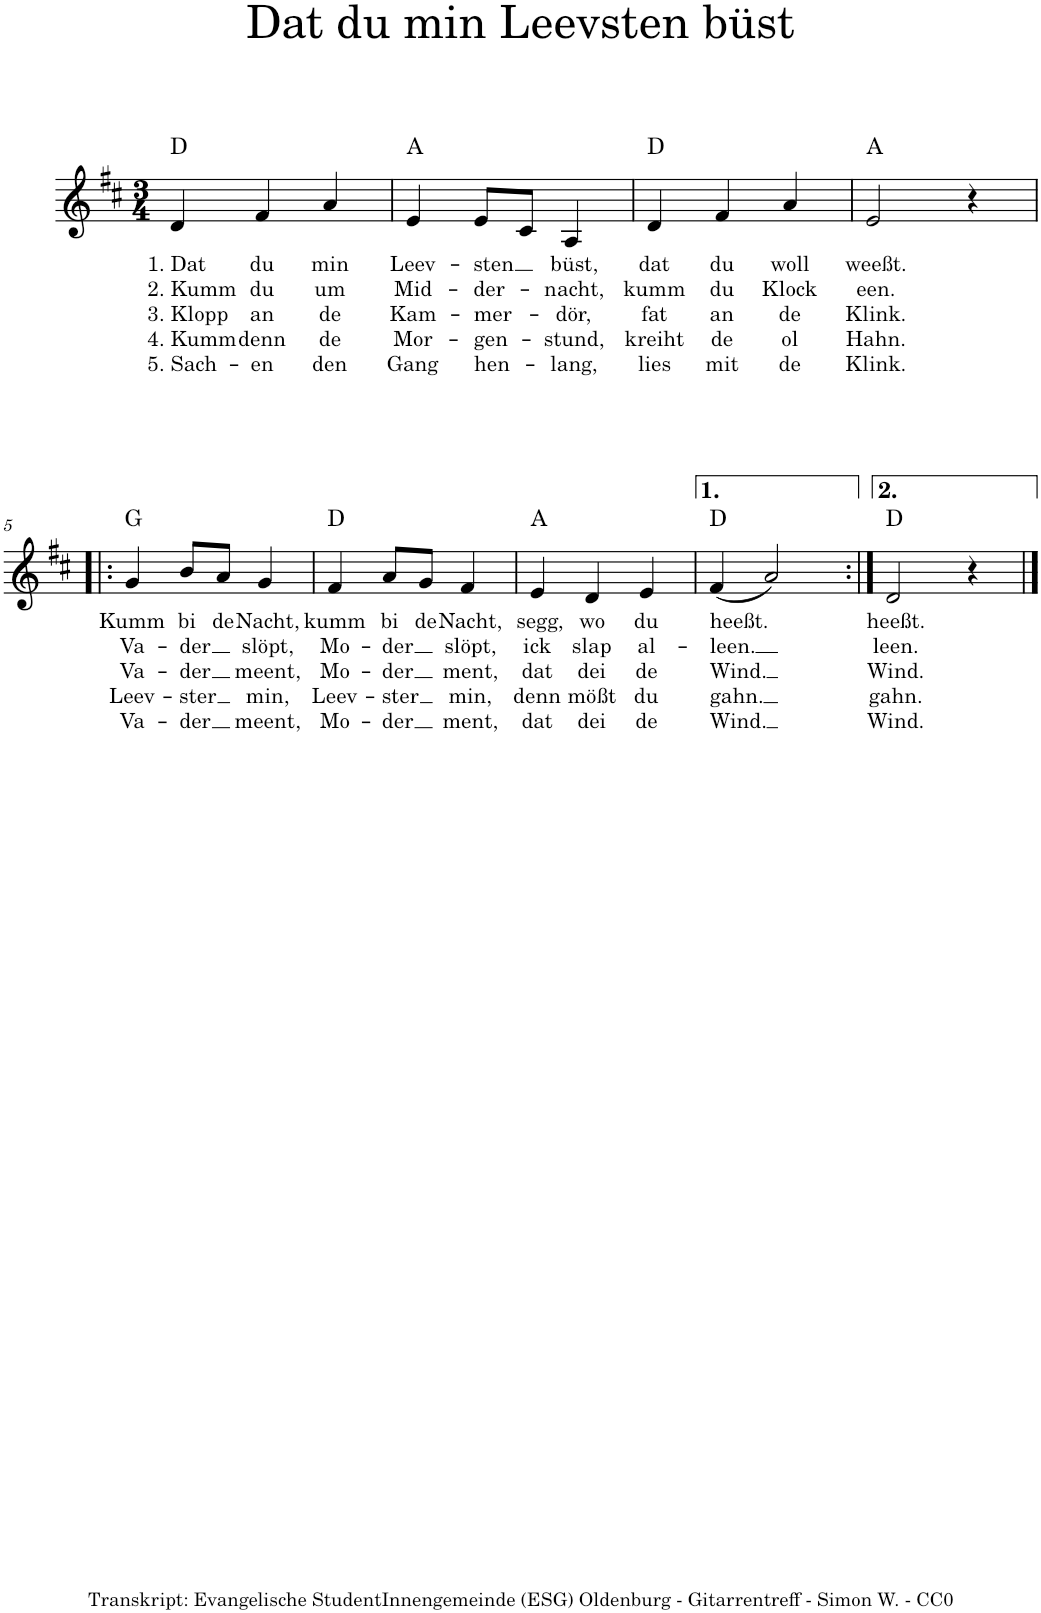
**kern	**text	**text	**text	**text	**text	**harte
*part1	*part1	*part1	*part1	*part1	*part1	*part1
*staff1	*staff1	*staff1	*staff1	*staff1	*staff1	*
*I"Classical Guitar	*	*	*	*	*	*
*I'Guit.	*	*	*	*	*	*
*clefG2	*	*	*	*	*	*
*k[f#c#]	*	*	*	*	*	*
*M3/4	*	*	*	*	*	*
=1	=1	=1	=1	=1	=1	=1
!	!LO:LY:b	!LO:LY:b	!LO:LY:b	!LO:LY:b	!LO:LY:b	!
4d/	1. Dat	2. Kumm	3. Klopp	4. Kumm	5. Sach-	D:maj
!	!LO:LY:b	!LO:LY:b	!LO:LY:b	!LO:LY:b	!LO:LY:b	!
4f#/	du	du	an	denn	-en	.
!	!LO:LY:b	!LO:LY:b	!LO:LY:b	!LO:LY:b	!LO:LY:b	!
4a/	min	um	de	de	den	.
=2	=2	=2	=2	=2	=2	=2
!	!LO:LY:b	!LO:LY:b	!LO:LY:b	!LO:LY:b	!LO:LY:b	!
4e/	Leev-	Mid-	Kam-	Mor-	Gang	A:maj
!	!LO:LY:b	!LO:LY:b	!LO:LY:b	!LO:LY:b	!LO:LY:b	!
8e/L	-sten	-der-	-mer-	-gen-	hen-	.
8c#/J	.	.	.	.	.	.
!	!LO:LY:b	!LO:LY:b	!LO:LY:b	!LO:LY:b	!LO:LY:b	!
4A/	büst,	-nacht,	-dör,	-stund,	-lang,	.
=3	=3	=3	=3	=3	=3	=3
!	!LO:LY:b	!LO:LY:b	!LO:LY:b	!LO:LY:b	!LO:LY:b	!
4d/	dat	kumm	fat	kreiht	lies	D:maj
!	!LO:LY:b	!LO:LY:b	!LO:LY:b	!LO:LY:b	!LO:LY:b	!
4f#/	du	du	an	de	mit	.
!	!LO:LY:b	!LO:LY:b	!LO:LY:b	!LO:LY:b	!LO:LY:b	!
4a/	woll	Klock	de	ol	de	.
=4	=4	=4	=4	=4	=4	=4
!	!LO:LY:b	!LO:LY:b	!LO:LY:b	!LO:LY:b	!LO:LY:b	!
2e/	weeßt.	een.	Klink.	Hahn.	Klink.	A:maj
4r	.	.	.	.	.	.
!!LO:LB:g=z
=5!|:	=5!|:	=5!|:	=5!|:	=5!|:	=5!|:	=5!|:
!	!LO:LY:b	!LO:LY:b	!LO:LY:b	!LO:LY:b	!LO:LY:b	!
4g/	Kumm	Va-	Va-	Leev-	Va-	G:maj
!	!LO:LY:b	!LO:LY:b	!LO:LY:b	!LO:LY:b	!LO:LY:b	!
8b/L	bi	-der	-der	-ster	-der	.
!	!LO:LY:b	!	!	!	!	!
8a/J	de	.	.	.	.	.
!	!LO:LY:b	!LO:LY:b	!LO:LY:b	!LO:LY:b	!LO:LY:b	!
4g/	Nacht,	slöpt,	meent,	min,	meent,	.
=6	=6	=6	=6	=6	=6	=6
!	!LO:LY:b	!LO:LY:b	!LO:LY:b	!LO:LY:b	!LO:LY:b	!
4f#/	kumm	Mo-	Mo-	Leev-	Mo-	D:maj
!	!LO:LY:b	!LO:LY:b	!LO:LY:b	!LO:LY:b	!LO:LY:b	!
8a/L	bi	-der	-der	-ster	-der	.
!	!LO:LY:b	!	!	!	!	!
8g/J	de	.	.	.	.	.
!	!LO:LY:b	!LO:LY:b	!LO:LY:b	!LO:LY:b	!LO:LY:b	!
4f#/	Nacht,	slöpt,	ment,	min,	ment,	.
=7	=7	=7	=7	=7	=7	=7
!	!LO:LY:b	!LO:LY:b	!LO:LY:b	!LO:LY:b	!LO:LY:b	!
4e/	segg,	ick	dat	denn	dat	A:maj
!	!LO:LY:b	!LO:LY:b	!LO:LY:b	!LO:LY:b	!LO:LY:b	!
4d/	wo	slap	dei	mößt	dei	.
!	!LO:LY:b	!LO:LY:b	!LO:LY:b	!LO:LY:b	!LO:LY:b	!
4e/	du	al-	de	du	de	.
=8	=8	=8	=8	=8	=8	=8
!	!LO:LY:b	!LO:LY:b	!LO:LY:b	!LO:LY:b	!LO:LY:b	!
(4f#/	heeßt.	-leen.	Wind.	gahn.	Wind.	D:maj
2a/)	.	.	.	.	.	.
=9:|!	=9:|!	=9:|!	=9:|!	=9:|!	=9:|!	=9:|!
!	!LO:LY:b	!LO:LY:b	!LO:LY:b	!LO:LY:b	!LO:LY:b	!
2d/	heeßt.	leen.	Wind.	gahn.	Wind.	D:maj
4r	.	.	.	.	.	.
==	==	==	==	==	==	==
*-	*-	*-	*-	*-	*-	*-
